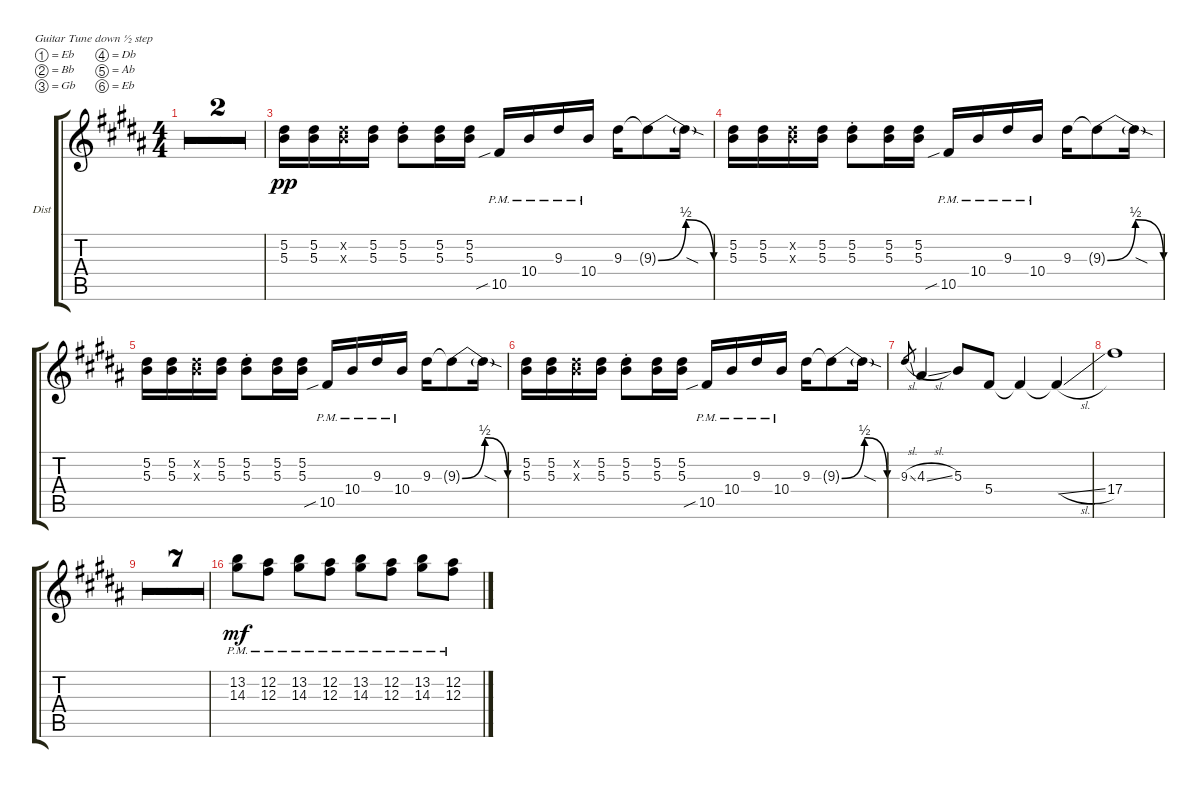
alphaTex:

\bracketExtendMode groupsimilarinstruments
\firstSystemTrackNameOrientation horizontal
\otherSystemsTrackNameOrientation horizontal
\track ("E-Guitar (Distortion)(Main Lead)" "Dist") {multiBarRest instrument distortionguitar}
\staff {score tabs}
\tuning (Eb4 Bb3 Gb3 Db3 Ab2 Eb2)
\ts (4 4)
\tempo 87
\clef g2
\ks b
|
|
(5.2 5.3).16{dy pp} (5.3 5.2).16 (5.3{x} 5.2{x}).16 (5.3 5.2).16 (5.2{st} 5.3{st}).8 (5.3 5.2).16 (5.2 5.3).16 10.5{sib pm}.16 10.4{pm}.16 9.3{pm}.16 10.4{pm}.16 9.3.16 9.3{be (bendrelease 0 0 10.2 2 20.4 2 30 0) t}.8 9.3{sod t}.16 |
(5.2 5.3).16 (5.3 5.2).16 (5.3{x} 5.2{x}).16 (5.3 5.2).16 (5.2{st} 5.3{st}).8 (5.3 5.2).16 (5.2 5.3).16 10.5{sib pm}.16 10.4{pm}.16 9.3{pm}.16 10.4{pm}.16 9.3.16 9.3{be (bendrelease 0 0 10.2 2 20.4 2 30 0) t}.8 9.3{sod t}.16 |
(5.2 5.3).16 (5.3 5.2).16 (5.3{x} 5.2{x}).16 (5.3 5.2).16 (5.2{st} 5.3{st}).8 (5.3 5.2).16 (5.2 5.3).16 10.5{sib pm}.16 10.4{pm}.16 9.3{pm}.16 10.4{pm}.16 9.3.16 9.3{be (bendrelease 0 0 10.2 2 20.4 2 30 0) t}.8 9.3{sod t}.16 |
(5.2 5.3).16 (5.3 5.2).16 (5.3{x} 5.2{x}).16 (5.3 5.2).16 (5.2{st} 5.3{st}).8 (5.3 5.2).16 (5.2 5.3).16 10.5{sib pm}.16 10.4{pm}.16 9.3{pm}.16 10.4{pm}.16 9.3.16 9.3{be (bendrelease 0 0 10.2 2 20.4 2 30 0) t}.8 9.3{sod t}.16 |
9.3{sl}.8{gr} 4.3{sl}.4 5.3.8 5.4.8 5.4{t}.4 5.4{sl t}.4 |
17.4.1 |
|
|
|
|
|
|
|
(13.2{pm} 14.3{pm}).8{dy mf} (12.3{pm} 12.2{pm}).8 (13.2{pm} 14.3{pm}).8 (12.3{pm} 12.2{pm}).8 (13.2{pm} 14.3{pm}).8 (12.3{pm} 12.2{pm}).8 (13.2{pm} 14.3{pm}).8 (12.2{pm} 12.3{pm}).8
